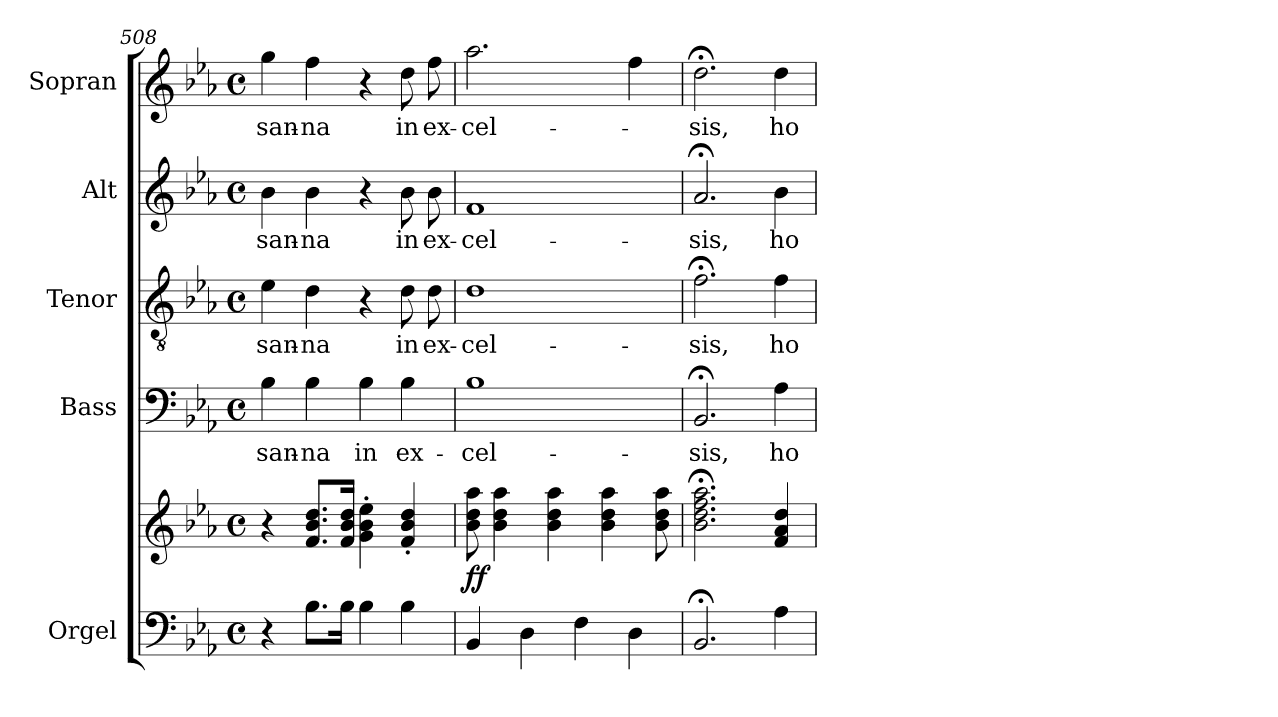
**kern	**kern	**dynam	**kern	**text	**kern	**text	**kern	**text	**kern	**text
*part5	*part5	*part5	*part4	*part4	*part3	*part3	*part2	*part2	*part1	*part1
*staff6	*staff5	*staff5/6	*staff4	*staff4	*staff3	*staff3	*staff2	*staff2	*staff1	*staff1
*I"Orgel	*	*	*I"Bass	*	*I"Tenor	*	*I"Alt	*	*I"Sopran	*
*I'Org.	*	*	*I'B.	*	*I'T.	*	*I'A.	*	*I'S.	*
*clefF4	*clefG2	*	*clefF4	*	*clefGv2	*	*clefG2	*	*clefG2	*
*k[b-e-a-]	*k[b-e-a-]	*	*k[b-e-a-]	*	*k[b-e-a-]	*	*k[b-e-a-]	*	*k[b-e-a-]	*
*E-:	*E-:	*	*E-:	*	*E-:	*	*E-:	*	*E-:	*
*M4/4	*M4/4	*	*M4/4	*	*M4/4	*	*M4/4	*	*M4/4	*
*met(c)	*met(c)	*	*met(c)	*	*met(c)	*	*met(c)	*	*met(c)	*
=508	=508	=508	=508	=508	=508	=508	=508	=508	=508	=508
!	!	!	!	!LO:LY:b	!	!LO:LY:b	!	!LO:LY:b	!	!LO:LY:b
4r	4r	.	4B-\	-san-	4e-\	-san-	4b-\	-san-	4gg\	-san-
!	!	!	!	!LO:LY:b	!	!LO:LY:b	!	!LO:LY:b	!	!LO:LY:b
8.B-\L	8.f/ 8.b-/ 8.dd/L	.	4B-\	-na	4d\	-na	4b-\	-na	4ff\	-na
16B-\Jk	16f/ 16b-/ 16dd/Jk	.	.	.	.	.	.	.	.	.
!	!	!	!	!LO:LY:b	!	!	!	!	!	!
4B-\	4g\'> 4b-\'> 4ee-\'>	.	4B-\	in	4r	.	4r	.	4r	.
!	!	!	!	!LO:LY:b	!	!LO:LY:b	!	!LO:LY:b	!	!LO:LY:b
4B-\	4f/'< 4b-/'< 4dd/'<	.	4B-\	ex-	8d\	in	8b-\	in	8dd\	in
!	!	!	!	!	!	!LO:LY:b	!	!LO:LY:b	!	!LO:LY:b
.	.	.	.	.	8d\	ex-	8b-\	ex-	8ff\	ex-
=509	=509	=509	=509	=509	=509	=509	=509	=509	=509	=509
!	!	!LO:DY:b	!	!LO:LY:b	!	!LO:LY:b	!	!LO:LY:b	!	!LO:LY:b
4BB-/	8b-\ 8dd\ 8aa-\	ff	1B-	-cel-	1d	-cel-	1f	-cel-	2.aa-\	-cel-
.	4b-\ 4dd\ 4aa-\	.	.	.	.	.	.	.	.	.
4D\	.	.	.	.	.	.	.	.	.	.
.	4b-\ 4dd\ 4aa-\	.	.	.	.	.	.	.	.	.
4F\	.	.	.	.	.	.	.	.	.	.
.	4b-\ 4dd\ 4aa-\	.	.	.	.	.	.	.	.	.
4D\	.	.	.	.	.	.	.	.	4ff\	.
.	8b-\ 8dd\ 8aa-\	.	.	.	.	.	.	.	.	.
=510	=510	=510	=510	=510	=510	=510	=510	=510	=510	=510
!	!	!	!	!LO:LY:b	!	!LO:LY:b	!	!LO:LY:b	!	!LO:LY:b
2.BB-;</	2.b-\;< 2.dd\;< 2.ff\;< 2.aa-\;<	.	2.BB-;</	-sis,	2.f;<\	-sis,	2.a-;</	-sis,	2.dd;<\	-sis,
!	!	!	!	!LO:LY:b	!	!LO:LY:b	!	!LO:LY:b	!	!LO:LY:b
4A-\	4f/ 4a-/ 4dd/	.	4A-\	ho-	4f\	ho-	4b-\	ho-	4dd\	ho-
=	=	=	=	=	=	=	=	=	=	=
*-	*-	*-	*-	*-	*-	*-	*-	*-	*-	*-
